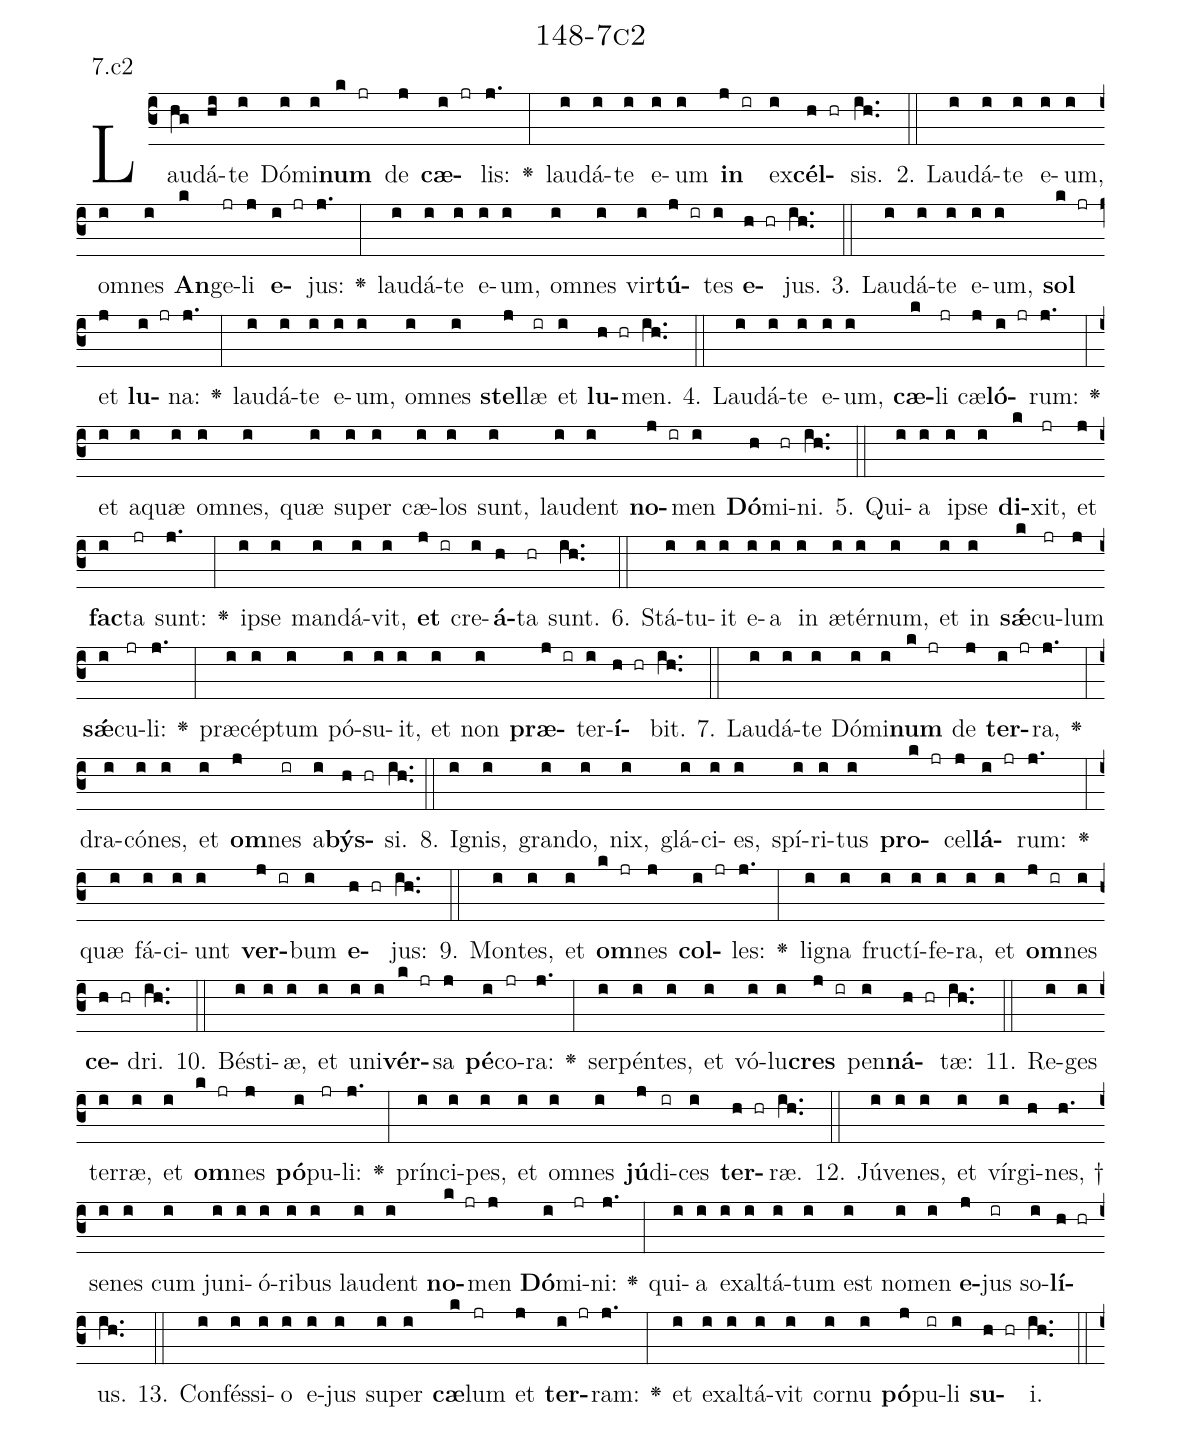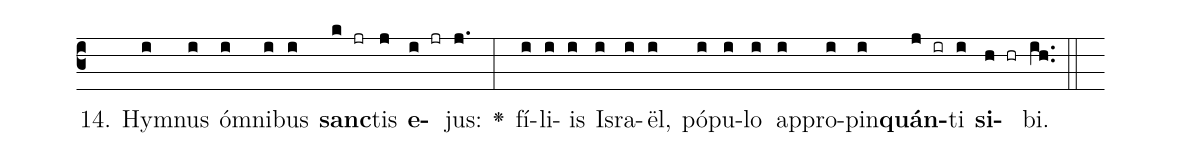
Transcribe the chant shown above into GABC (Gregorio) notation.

name: 148-7c2;
annotation: 7.c2;
%%
(c3)Lau(hg)dá(hi)te(i) Dó(i)mi(i)<b>num</b>(k jr) de(j) <b>cæ</b>(i jr)lis:(j.) <v>\greheightstar</v>(:) lau(i)dá(i)te(i) e(i)um(i) <b>in</b>(j ir) ex(i)<b>cél</b>(h hr)sis.(ih..) (::)
2. Lau(i)dá(i)te(i) e(i)um,(i) om(i)nes(i) <b>An</b>(k)ge(jr)li(j) <b>e</b>(i jr)jus:(j.) <v>\greheightstar</v>(:) lau(i)dá(i)te(i) e(i)um,(i) om(i)nes(i) vir(i)<b>tú</b>(j ir)tes(i) <b>e</b>(h hr)jus.(ih..) (::)
3. Lau(i)dá(i)te(i) e(i)um,(i) <b>sol</b>(k jr) et(j) <b>lu</b>(i jr)na:(j.) <v>\greheightstar</v>(:) lau(i)dá(i)te(i) e(i)um,(i) om(i)nes(i) <b>stel</b>(j)læ(ir) et(i) <b>lu</b>(h hr)men.(ih..) (::)
4. Lau(i)dá(i)te(i) e(i)um,(i) <b>cæ</b>(k)li(jr) cæ(j)<b>ló</b>(i jr)rum:(j.) <v>\greheightstar</v>(:) et(i) a(i)quæ(i) om(i)nes,(i) quæ(i) su(i)per(i) cæ(i)los(i) sunt,(i) lau(i)dent(i) <b>no</b>(j ir)men(i) <b>Dó</b>(h)mi(hr)ni.(ih..) (::)
5. Qui(i)a(i) ip(i)se(i) <b>di</b>(k)xit,(jr) et(j) <b>fac</b>(i)ta(jr) sunt:(j.) <v>\greheightstar</v>(:) ip(i)se(i) man(i)dá(i)vit,(i) <b>et</b>(j ir) cre(i)<b>á</b>(h)ta(hr) sunt.(ih..) (::)
6. Stá(i)tu(i)it(i) e(i)a(i) in(i) æ(i)tér(i)num,(i) et(i) in(i) <b>sǽ</b>(k)cu(jr)lum(j) <b>sǽ</b>(i)cu(jr)li:(j.) <v>\greheightstar</v>(:) præ(i)cép(i)tum(i) pó(i)su(i)it,(i) et(i) non(i) <b>præ</b>(j ir)ter(i)<b>í</b>(h hr)bit.(ih..) (::)
7. Lau(i)dá(i)te(i) Dó(i)mi(i)<b>num</b>(k jr) de(j) <b>ter</b>(i jr)ra,(j.) <v>\greheightstar</v>(:) dra(i)có(i)nes,(i) et(i) <b>om</b>(j)nes(ir) a(i)<b>býs</b>(h hr)si.(ih..) (::)
8. I(i)gnis,(i) gran(i)do,(i) nix,(i) glá(i)ci(i)es,(i) spí(i)ri(i)tus(i) <b>pro</b>(k jr)cel(j)<b>lá</b>(i jr)rum:(j.) <v>\greheightstar</v>(:) quæ(i) fá(i)ci(i)unt(i) <b>ver</b>(j ir)bum(i) <b>e</b>(h hr)jus:(ih..) (::)
9. Mon(i)tes,(i) et(i) <b>om</b>(k jr)nes(j) <b>col</b>(i jr)les:(j.) <v>\greheightstar</v>(:) li(i)gna(i) fruc(i)tí(i)fe(i)ra,(i) et(i) <b>om</b>(j ir)nes(i) <b>ce</b>(h hr)dri.(ih..) (::)
10. Bés(i)ti(i)æ,(i) et(i) u(i)ni(i)<b>vér</b>(k jr)sa(j) <b>pé</b>(i)co(jr)ra:(j.) <v>\greheightstar</v>(:) ser(i)pén(i)tes,(i) et(i) vó(i)lu(i)<b>cres</b>(j ir) pen(i)<b>ná</b>(h hr)tæ:(ih..) (::)
11. Re(i)ges(i) ter(i)ræ,(i) et(i) <b>om</b>(k jr)nes(j) <b>pó</b>(i)pu(jr)li:(j.) <v>\greheightstar</v>(:) prín(i)ci(i)pes,(i) et(i) om(i)nes(i) <b>jú</b>(j)di(ir)ces(i) <b>ter</b>(h hr)ræ.(ih..) (::)
12. Jú(i)ve(i)nes,(i) et(i) vír(i)gi(h)nes, †(h.) se(i)nes(i) cum(i) ju(i)ni(i)ó(i)ri(i)bus(i) lau(i)dent(i) <b>no</b>(k jr)men(j) <b>Dó</b>(i)mi(jr)ni:(j.) <v>\greheightstar</v>(:) qui(i)a(i) ex(i)al(i)tá(i)tum(i) est(i) no(i)men(i) <b>e</b>(j)jus(ir) so(i)<b>lí</b>(h hr)us.(ih..) (::)
13. Con(i)fés(i)si(i)o(i) e(i)jus(i) su(i)per(i) <b>cæ</b>(k)lum(jr) et(j) <b>ter</b>(i jr)ram:(j.) <v>\greheightstar</v>(:) et(i) ex(i)al(i)tá(i)vit(i) cor(i)nu(i) <b>pó</b>(j)pu(ir)li(i) <b>su</b>(h hr)i.(ih..) (::)
14. Hym(i)nus(i) óm(i)ni(i)bus(i) <b>sanc</b>(k jr)tis(j) <b>e</b>(i jr)jus:(j.) <v>\greheightstar</v>(:) fí(i)li(i)is(i) Is(i)ra(i)ël,(i) pó(i)pu(i)lo(i) ap(i)pro(i)pin(i)<b>quán</b>(j ir)ti(i) <b>si</b>(h hr)bi.(ih..) (::)
